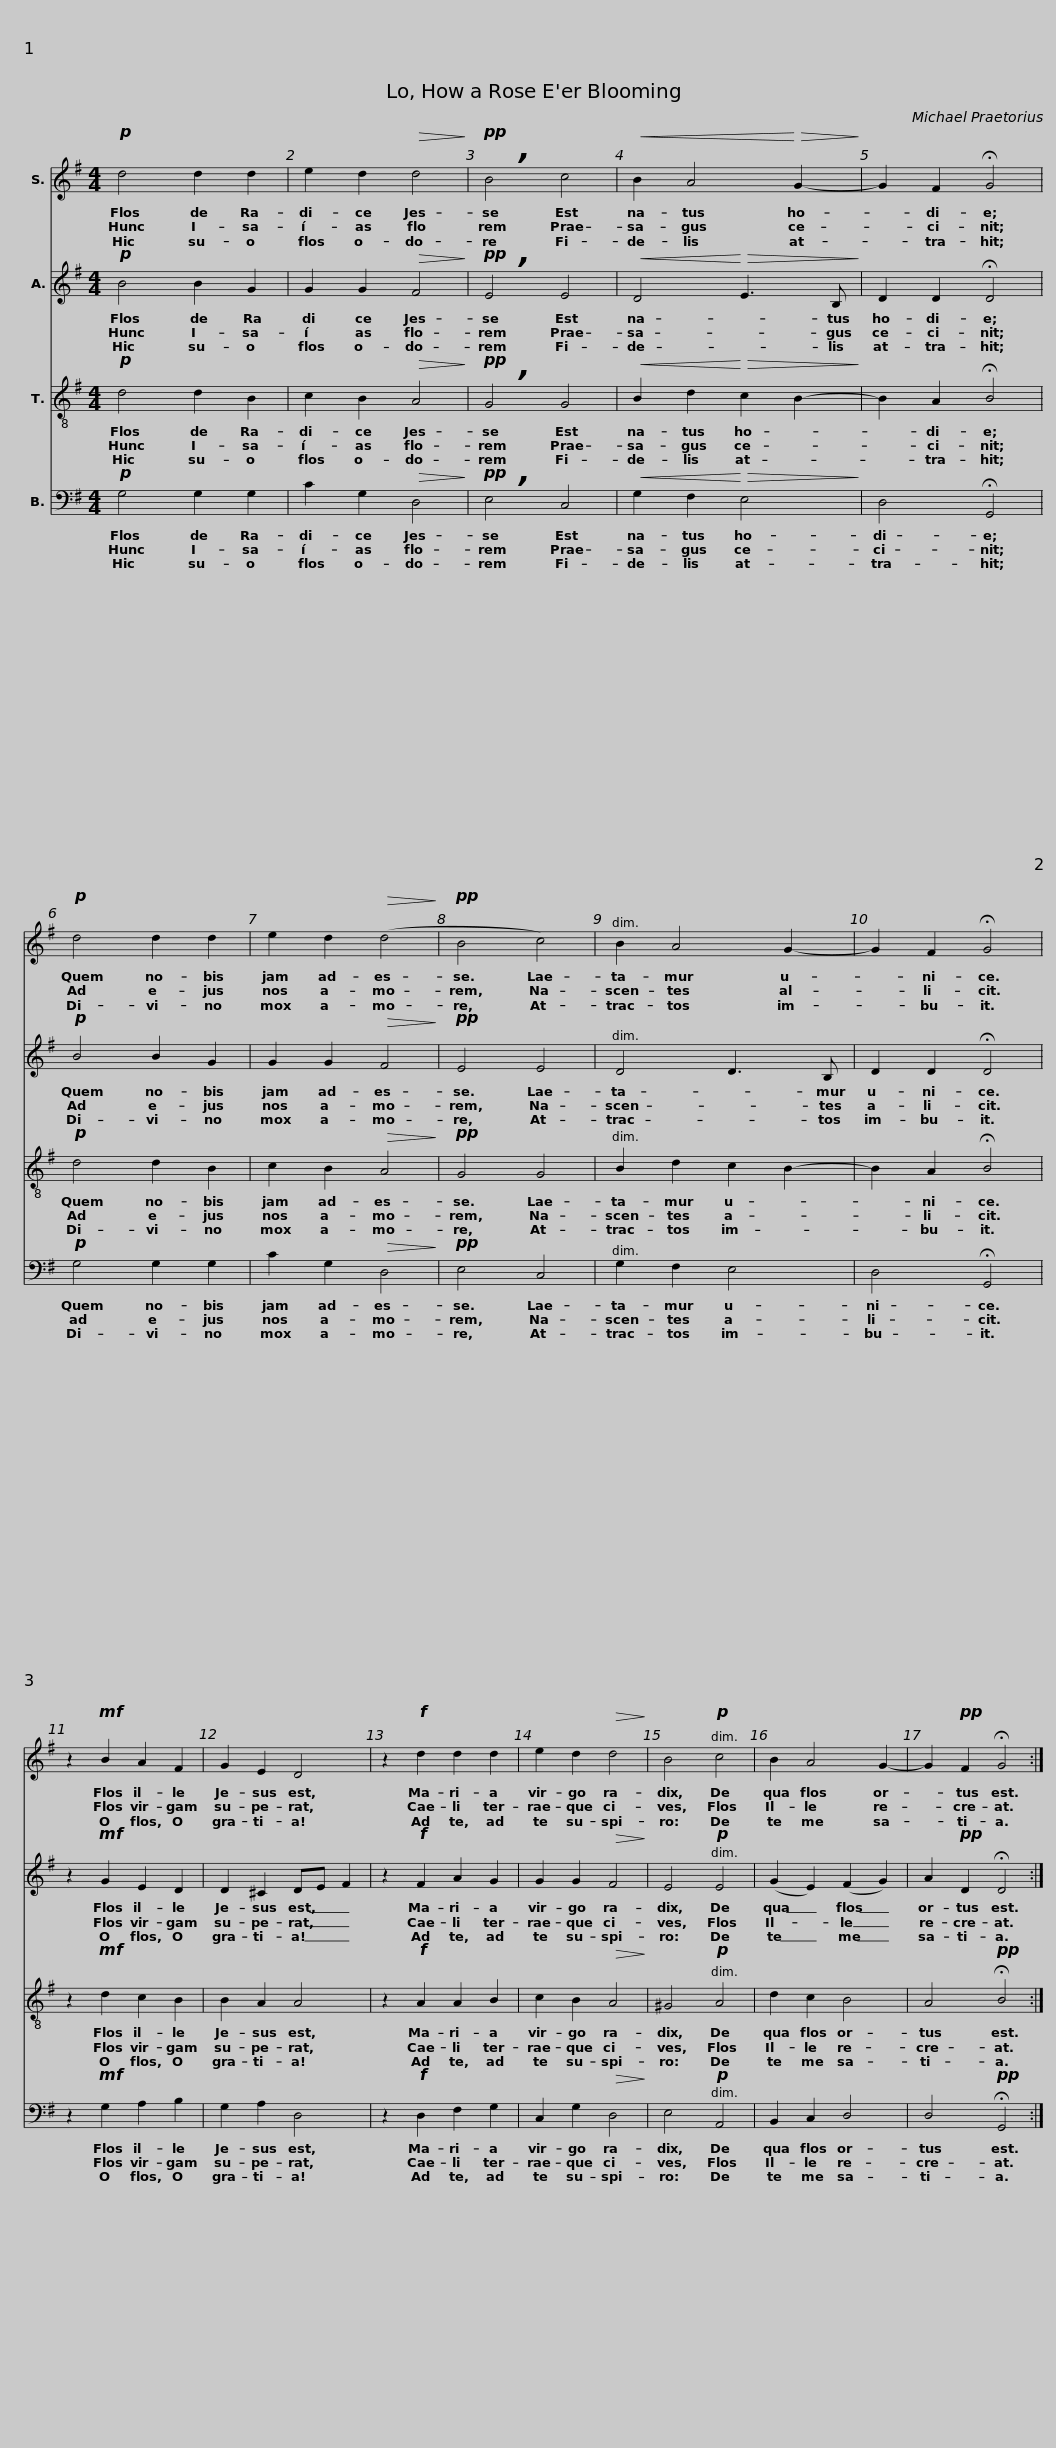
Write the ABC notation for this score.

X:1
%%score 1 2 3 4
L:1/8
M:4/4
I:linebreak $
K:G
V:1 treble
V:2 treble
V:3 treble-8
V:4 bass
V:1
!p! d4 d2 d2 | e2 d2!>(! d4!>)! |!pp! !breath!B4 c4 |!<(! B2 A4!<)!!>(! G2-!>)! | G2 F2 !fermata!G4 |$ %5
!p! d4 d2 d2 | e2 d2!>(! (d4!>)! |!pp! B4 c4) | B2 A4 G2- | G2 F2 !fermata!G4 |$ %10
 z2!mf! B2 A2 F2 | G2 E2 D4 | z2!f! d2 d2 d2 | e2 d2!>(! d4!>)! | B4!p! c4 |$ %15
 B2 A4 G2- | G2!pp! F2 !fermata!G4 :| %17
V:2
!p! B4 B2 G2 | G2 G2!>(! F4!>)! |!pp! !breath!E4 E4 |!<(! D4!<)!!>(! E3 B,!>)! | D2 D2 !fermata!D4 |$ %5
!p! B4 B2 G2 | G2 G2!>(! F4!>)! |!pp! E4 E4 | D4 D3 B, | D2 D2 !fermata!D4 |$ %10
 z2!mf! G2 E2 D2 | D2 ^C2 DE F2 | z2!f! F2 A2 G2 | G2 G2!>(! F4!>)! | E4!p! E4 |$ %15
 (G2 E2) (F2 G2) | A2!pp! D2 !fermata!D4 :| %17
V:3
!p! d4 d2 B2 | c2 B2!>(! A4!>)! |!pp! !breath!G4 G4 |!<(! B2 d2!<)!!>(! c2 B2-!>)! | B2 A2 !fermata!B4 |$ %5
!p! d4 d2 B2 | c2 B2!>(! A4!>)! |!pp! G4 G4 | B2 d2 c2 B2- | B2 A2 !fermata!B4 |$ %10
 z2!mf! d2 c2 B2 | B2 A2 A4 | z2!f! A2 A2 B2 | c2 B2!>(! A4!>)! | ^G4!p! A4 |$ %15
 d2 c2 B4 | A4!pp! !fermata!B4 :| %17
V:4
!p! G,4 G,2 G,2 | C2 G,2!>(! D,4!>)! |!pp! !breath!E,4 C,4 |!<(! G,2 F,2!<)!!>(! E,4!>)! | D,4 !fermata!G,,4 |$ %5
!p! G,4 G,2 G,2 | C2 G,2!>(! D,4!>)! |!pp! E,4 C,4 | G,2 F,2 E,4 | D,4 !fermata!G,,4 |$ %10
 z2!mf! G,2 A,2 B,2 | G,2 A,2 D,4 | z2!f! D,2 F,2 G,2 | C,2 G,2!>(! D,4!>)! | E,4!p! A,,4 |$ %15
 B,,2 C,2 D,4 | D,4!pp! !fermata!G,,4 :| %17
